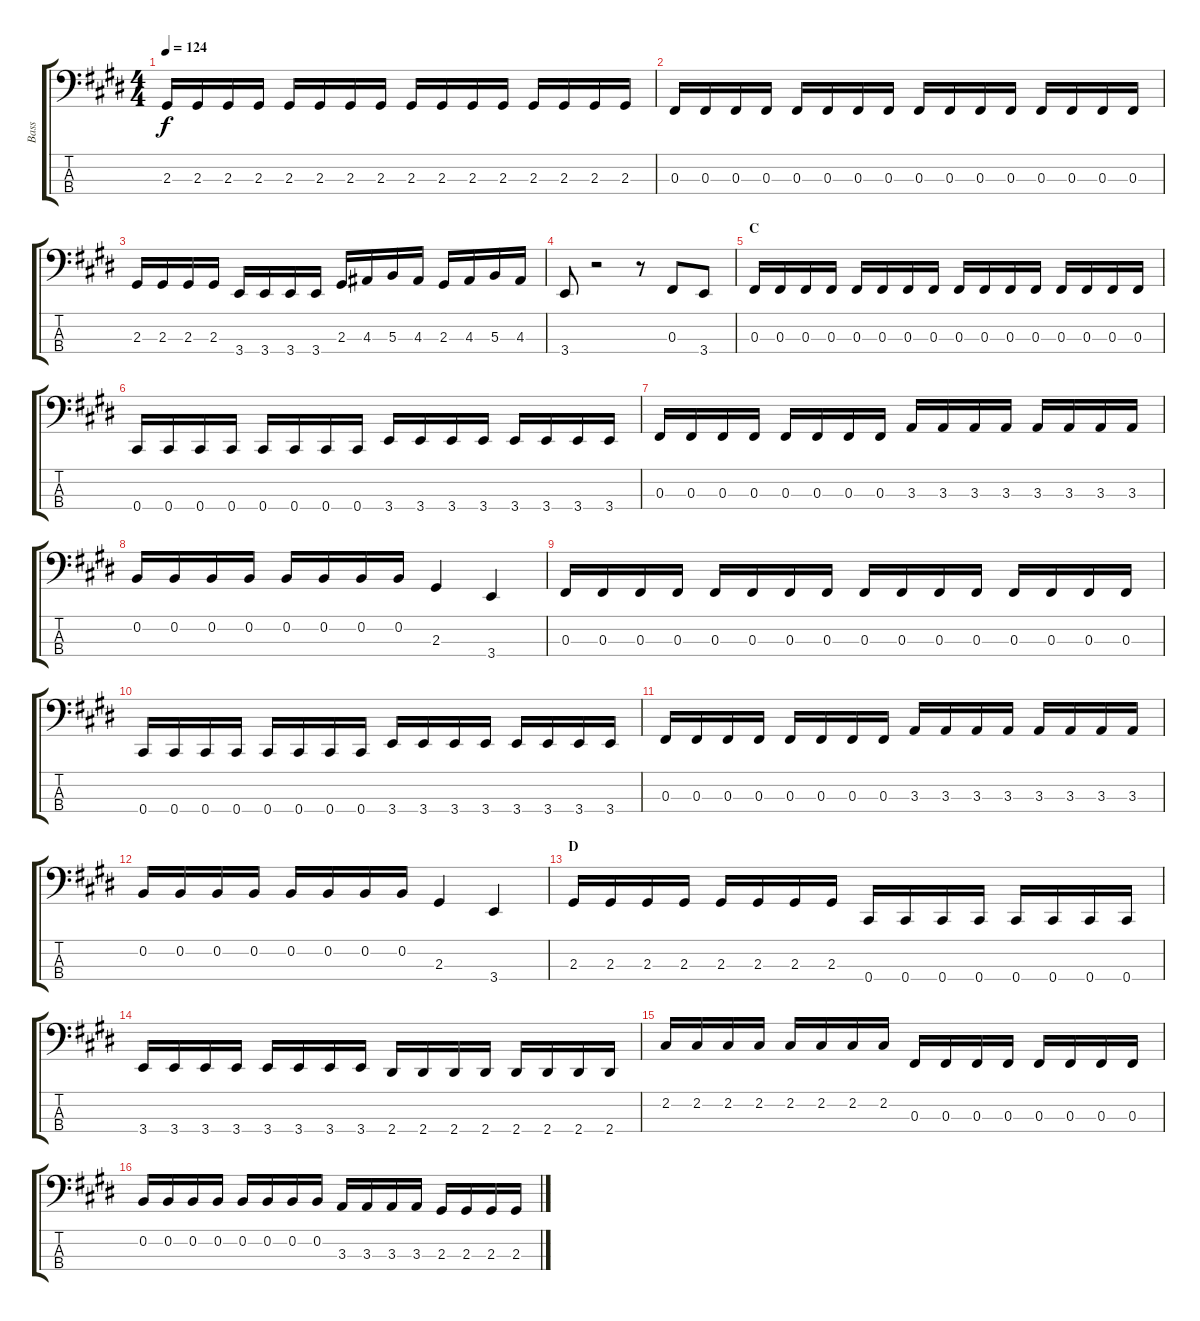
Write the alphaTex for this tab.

\track ("Bass" "Bass") {instrument electricbassfinger}
\staff {score tabs}
\tuning (E2 B1 Gb1 Db1) {hide}
\ts (4 4)
\tempo 124
\clef f4
\ks e
2.3.16{dy f} 2.3.16 2.3.16 2.3.16 2.3.16 2.3.16 2.3.16 2.3.16 2.3.16 2.3.16 2.3.16 2.3.16 2.3.16 2.3.16 2.3.16 2.3.16 |
0.3.16 0.3.16 0.3.16 0.3.16 0.3.16 0.3.16 0.3.16 0.3.16 0.3.16 0.3.16 0.3.16 0.3.16 0.3.16 0.3.16 0.3.16 0.3.16 |
2.3.16 2.3.16 2.3.16 2.3.16 3.4.16 3.4.16 3.4.16 3.4.16 2.3.16 4.3.16 5.3.16 4.3.16 2.3.16 4.3.16 5.3.16 4.3.16 |
3.4.8 r.2 r.8 0.3.8 3.4.8 |
\section ("" "C")
0.3.16 0.3.16 0.3.16 0.3.16 0.3.16 0.3.16 0.3.16 0.3.16 0.3.16 0.3.16 0.3.16 0.3.16 0.3.16 0.3.16 0.3.16 0.3.16 |
0.4.16 0.4.16 0.4.16 0.4.16 0.4.16 0.4.16 0.4.16 0.4.16 3.4.16 3.4.16 3.4.16 3.4.16 3.4.16 3.4.16 3.4.16 3.4.16 |
0.3.16 0.3.16 0.3.16 0.3.16 0.3.16 0.3.16 0.3.16 0.3.16 3.3.16 3.3.16 3.3.16 3.3.16 3.3.16 3.3.16 3.3.16 3.3.16 |
0.2.16 0.2.16 0.2.16 0.2.16 0.2.16 0.2.16 0.2.16 0.2.16 2.3.4 3.4.4 |
0.3.16 0.3.16 0.3.16 0.3.16 0.3.16 0.3.16 0.3.16 0.3.16 0.3.16 0.3.16 0.3.16 0.3.16 0.3.16 0.3.16 0.3.16 0.3.16 |
0.4.16 0.4.16 0.4.16 0.4.16 0.4.16 0.4.16 0.4.16 0.4.16 3.4.16 3.4.16 3.4.16 3.4.16 3.4.16 3.4.16 3.4.16 3.4.16 |
0.3.16 0.3.16 0.3.16 0.3.16 0.3.16 0.3.16 0.3.16 0.3.16 3.3.16 3.3.16 3.3.16 3.3.16 3.3.16 3.3.16 3.3.16 3.3.16 |
0.2.16 0.2.16 0.2.16 0.2.16 0.2.16 0.2.16 0.2.16 0.2.16 2.3.4 3.4.4 |
\section ("" "D")
2.3.16 2.3.16 2.3.16 2.3.16 2.3.16 2.3.16 2.3.16 2.3.16 0.4.16 0.4.16 0.4.16 0.4.16 0.4.16 0.4.16 0.4.16 0.4.16 |
3.4.16 3.4.16 3.4.16 3.4.16 3.4.16 3.4.16 3.4.16 3.4.16 2.4.16 2.4.16 2.4.16 2.4.16 2.4.16 2.4.16 2.4.16 2.4.16 |
2.2.16 2.2.16 2.2.16 2.2.16 2.2.16 2.2.16 2.2.16 2.2.16 0.3.16 0.3.16 0.3.16 0.3.16 0.3.16 0.3.16 0.3.16 0.3.16 |
0.2.16 0.2.16 0.2.16 0.2.16 0.2.16 0.2.16 0.2.16 0.2.16 3.3.16 3.3.16 3.3.16 3.3.16 2.3.16 2.3.16 2.3.16 2.3.16
